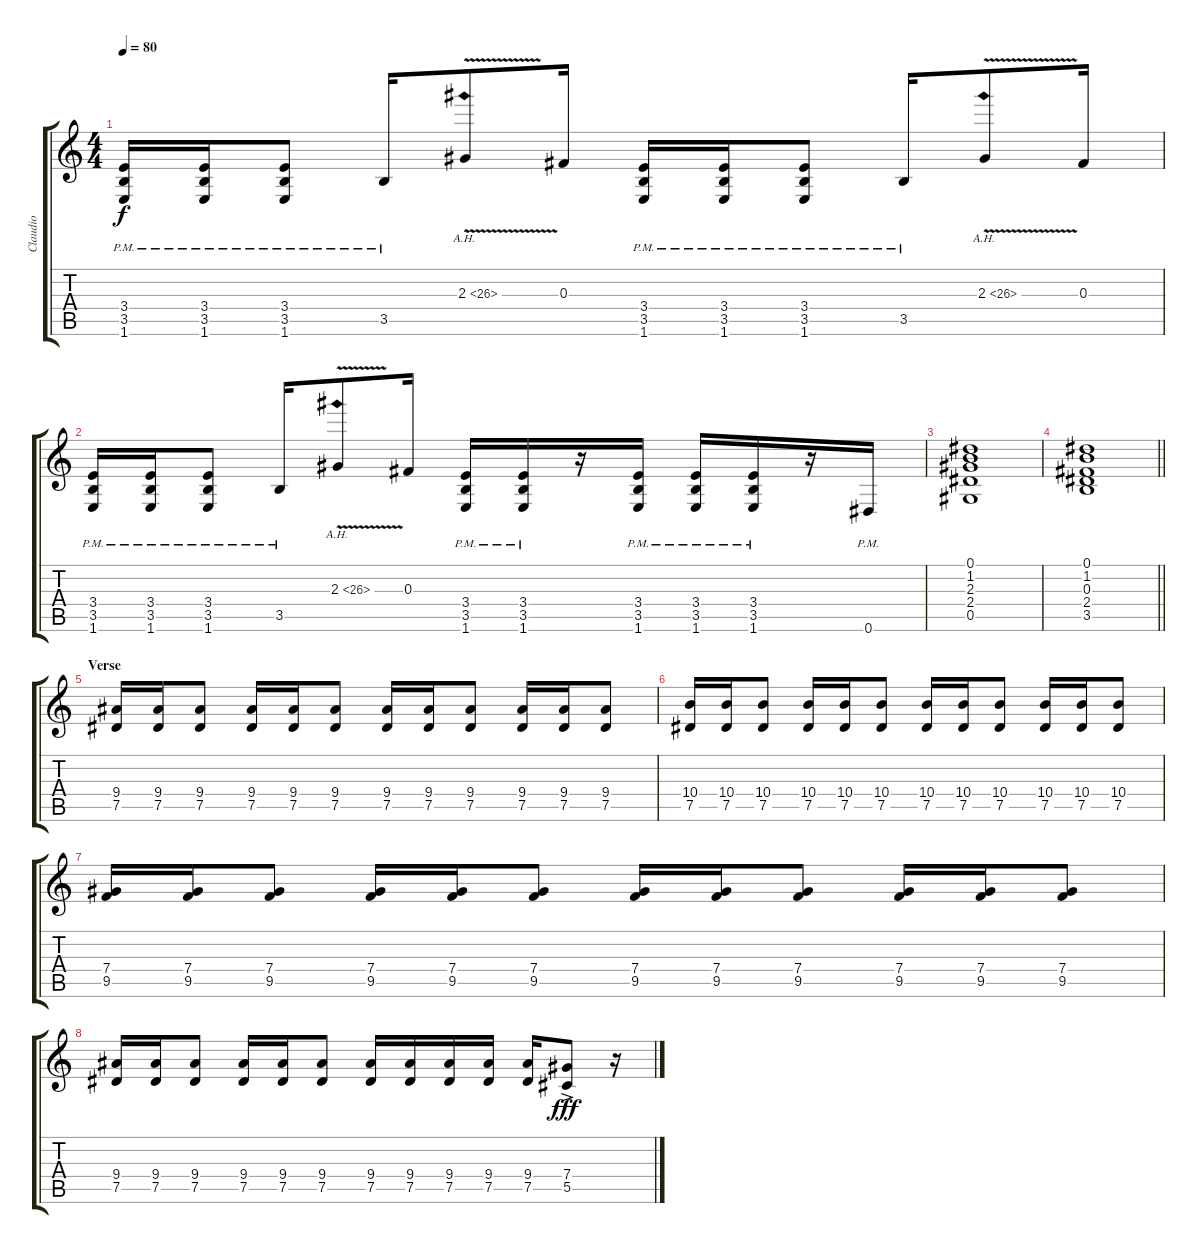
\track ("Claudio" "Claudio") {instrument overdrivenguitar}
\staff {score tabs}
\tuning (Eb4 Bb3 Gb3 Db3 Ab2 Eb2) {hide}
\ts (4 4)
\tempo 80
\clef g2
\ks c
(3.4{pm} 3.5{pm} 1.6{pm}).16{dy f} (3.4{pm} 3.5{pm} 1.6{pm}).16 (3.4{pm} 3.5{pm} 1.6{pm}).8 3.5{pm}.16 2.3{ah 24 v}.8 0.3.16 (3.4{pm} 3.5{pm} 1.6{pm}).16 (3.4{pm} 3.5{pm} 1.6{pm}).16 (3.4{pm} 3.5{pm} 1.6{pm}).8 3.5{pm}.16 2.3{ah 24 v}.8 0.3.16 |
(3.4{pm} 3.5{pm} 1.6{pm}).16 (3.4{pm} 3.5{pm} 1.6{pm}).16 (3.4{pm} 3.5{pm} 1.6{pm}).8 3.5{pm}.16 2.3{ah 24 v}.8 0.3.16 (3.4{pm} 3.5{pm} 1.6{pm}).16 (3.4{pm} 3.5{pm} 1.6{pm}).16 r.16 (3.4{pm} 3.5{pm} 1.6{pm}).16 (3.4{pm} 3.5{pm} 1.6{pm}).16 (3.4{pm} 3.5{pm} 1.6{pm}).16 r.16 0.6{pm}.16 |
(0.1 1.2 2.3 2.4 0.5).1 |
\barLineRight lightlight
(0.1 1.2 0.3 2.4 3.5).1 |
\section ("" "Verse")
(9.4 7.5).16{instrument overdrivenguitar} (9.4 7.5).16 (9.4 7.5).8 (9.4 7.5).16 (9.4 7.5).16 (9.4 7.5).8 (9.4 7.5).16 (9.4 7.5).16 (9.4 7.5).8 (9.4 7.5).16 (9.4 7.5).16 (9.4 7.5).8 |
(10.4 7.5).16 (10.4 7.5).16 (10.4 7.5).8 (10.4 7.5).16 (10.4 7.5).16 (10.4 7.5).8 (10.4 7.5).16 (10.4 7.5).16 (10.4 7.5).8 (10.4 7.5).16 (10.4 7.5).16 (10.4 7.5).8 |
(7.4 9.5).16 (7.4 9.5).16 (7.4 9.5).8 (7.4 9.5).16 (7.4 9.5).16 (7.4 9.5).8 (7.4 9.5).16 (7.4 9.5).16 (7.4 9.5).8 (7.4 9.5).16 (7.4 9.5).16 (7.4 9.5).8 |
(9.4 7.5).16 (9.4 7.5).16 (9.4 7.5).8 (9.4 7.5).16 (9.4 7.5).16 (9.4 7.5).8 (9.4 7.5).16 (9.4 7.5).16 (9.4 7.5).16 (9.4 7.5).16 (9.4 7.5).16 (7.4{ac} 5.5{ac}).8{dy fff} r.16
